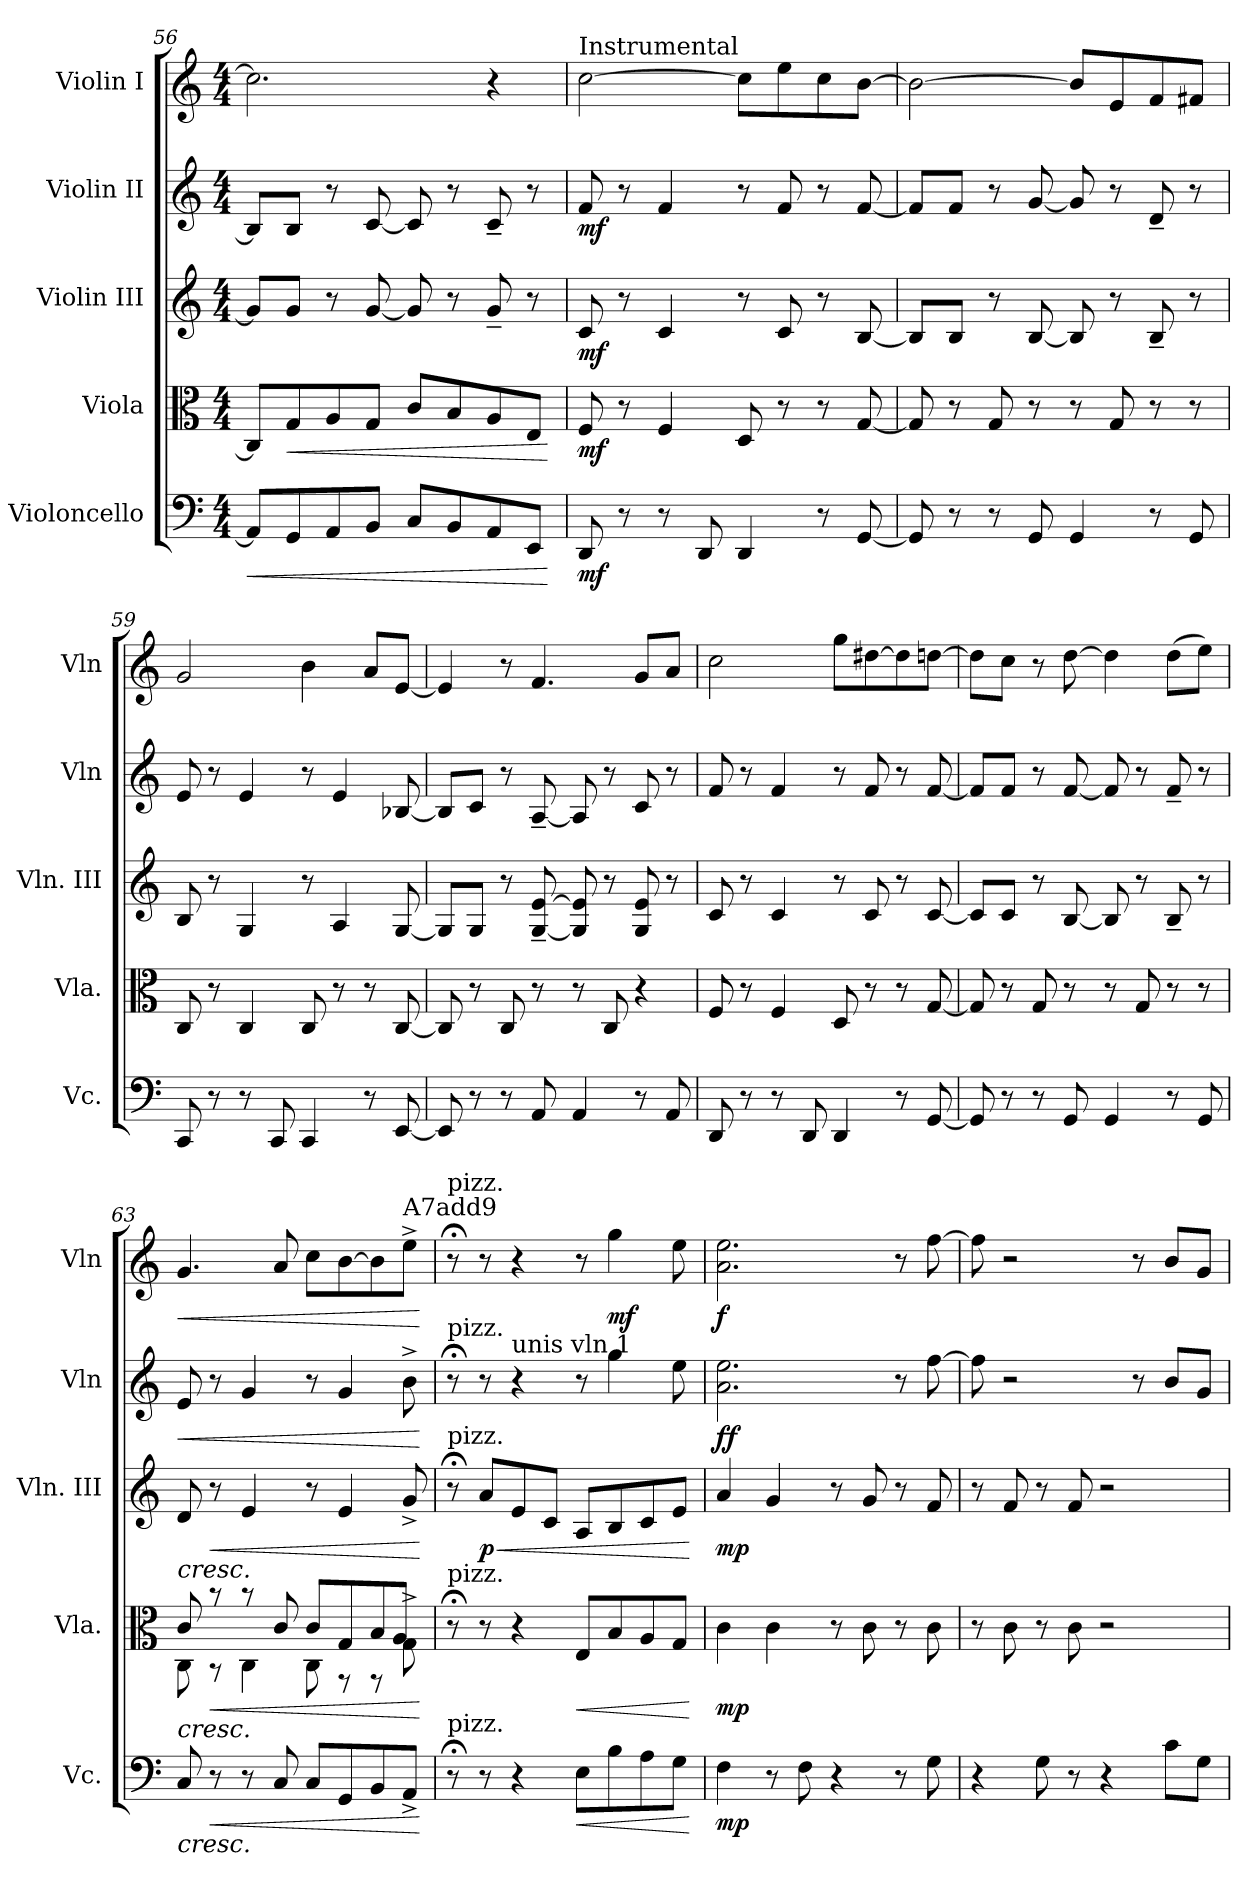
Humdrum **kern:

**kern	**dynam	**kern	**dynam	**kern	**dynam	**kern	**dynam	**kern	**dynam
*part5	*part5	*part4	*part4	*part3	*part3	*part2	*part2	*part1	*part1
*staff5	*staff5	*staff4	*staff4	*staff3	*staff3	*staff2	*staff2	*staff1	*staff1
*I"Violoncello	*	*I"Viola	*	*I"Violin III	*	*I"Violin II	*	*I"Violin I	*
*I'Vc.	*	*I'Vla.	*	*I'Vln. III	*	*I'Vln	*	*I'Vln	*
!!LO:PB:g=z
*clefF4	*	*clefC3	*	*clefG2	*	*clefG2	*	*clefG2	*
*k[]	*	*k[]	*	*k[]	*	*k[]	*	*k[]	*
*M4/4	*	*M4/4	*	*M4/4	*	*M4/4	*	*M4/4	*
=56	=56	=56	=56	=56	=56	=56	=56	=56	=56
!	!LO:HP:b	!	!	!	!	!	!	!	!
8AA/L]	<	8C/L]	.	8g/L]	.	8B/L]	.	2.cc\]	.
!	!	!	!LO:HP:b	!	!	!	!	!	!
8GG/	.	8G/	<	8g/J	.	8B/J	.	.	.
8AA/	.	8A/	.	8r	.	8r	.	.	.
8BB/J	.	8G/J	.	[8g/	.	[8c/	.	.	.
8C/L	.	8c/L	.	8g/]	.	8c/]	.	.	.
8BB/	.	8B/	.	8r	.	8r	.	.	.
8AA/	.	8A/	.	8g~/	.	8c~/	.	4r	.
8EE/J	.	8E/J	.	8r	.	8r	.	.	.
.	[	.	[	.	.	.	.	.	.
=57	=57	=57	=57	=57	=57	=57	=57	=57	=57
!	!	!	!	!	!	!	!	!LO:TX:a:t=Instrumental	!
!	!LO:DY:b	!	!LO:DY:b	!	!LO:DY:b	!	!LO:DY:b	!	!LO:DY:b
8DD/	mf	8F/	mf	8c/	mf	8f/	mf	[2cc\	other-dynamics
8r	.	8r	.	8r	.	8r	.	.	.
8r	.	4F/	.	4c/	.	4f/	.	.	.
8DD/	.	.	.	.	.	.	.	.	.
4DD/	.	8D/	.	8r	.	8r	.	8cc\L]	.
.	.	8r	.	8c/	.	8f/	.	8ee\	.
8r	.	8r	.	8r	.	8r	.	8cc\	.
[8GG/	.	[8G/	.	[8B/	.	[8f/	.	[8b\J	.
=58	=58	=58	=58	=58	=58	=58	=58	=58	=58
8GG/]	.	8G/]	.	8B/L]	.	8f/L]	.	2b\_	.
8r	.	8r	.	8B/J	.	8f/J	.	.	.
8r	.	8G/	.	8r	.	8r	.	.	.
8GG/	.	8r	.	[8B/	.	[8g/	.	.	.
4GG/	.	8r	.	8B/]	.	8g/]	.	8b/L]	.
.	.	8G/	.	8r	.	8r	.	8e/	.
8r	.	8r	.	8B~/	.	8d~/	.	8f/	.
8GG/	.	8r	.	8r	.	8r	.	8f#X/J	.
!!LO:LB:g=z
=59	=59	=59	=59	=59	=59	=59	=59	=59	=59
8CC/	.	8C/	.	8B/	.	8e/	.	2g/	.
8r	.	8r	.	8r	.	8r	.	.	.
8r	.	4C/	.	4G/	.	4e/	.	.	.
8CC/	.	.	.	.	.	.	.	.	.
4CC/	.	8C/	.	8r	.	8r	.	4b\	.
.	.	8r	.	4A/	.	4e/	.	.	.
8r	.	8r	.	.	.	.	.	8a/L	.
[8EE/	.	[8C/	.	[8G/	.	[8B-X/	.	[8e/J	.
=60	=60	=60	=60	=60	=60	=60	=60	=60	=60
8EE/]	.	8C/]	.	8G/L]	.	8B-/L]	.	4e/]	.
8r	.	8r	.	8G/J	.	8c/J	.	.	.
8r	.	8C/	.	8r	.	8r	.	8r	.
8AA/	.	8r	.	[8G/~ [8e/~	.	[8A~/	.	4.f/	.
4AA/	.	8r	.	8G/] 8e/]	.	8A/]	.	.	.
.	.	8C/	.	8r	.	8r	.	.	.
8r	.	4r	.	8G/ 8e/	.	8c/	.	8g/L	.
8AA/	.	.	.	8r	.	8r	.	8a/J	.
=61	=61	=61	=61	=61	=61	=61	=61	=61	=61
8DD/	.	8F/	.	8c/	.	8f/	.	2cc\	.
8r	.	8r	.	8r	.	8r	.	.	.
8r	.	4F/	.	4c/	.	4f/	.	.	.
8DD/	.	.	.	.	.	.	.	.	.
4DD/	.	8D/	.	8r	.	8r	.	8gg\L	.
.	.	8r	.	8c/	.	8f/	.	[8dd#X\	.
8r	.	8r	.	8r	.	8r	.	8dd#\]	.
[8GG/	.	[8G/	.	[8c/	.	[8f/	.	[8ddn\J	.
!!LO:PB:g=z
=62	=62	=62	=62	=62	=62	=62	=62	=62	=62
8GG/]	.	8G/]	.	8c/L]	.	8f/L]	.	8dd\L]	.
8r	.	8r	.	8c/J	.	8f/J	.	8cc\J	.
8r	.	8G/	.	8r	.	8r	.	8r	.
8GG/	.	8r	.	[8B/	.	[8f/	.	[8dd\	.
4GG/	.	8r	.	8B/]	.	8f/]	.	4dd\]	.
.	.	8G/	.	8r	.	8r	.	.	.
8r	.	8r	.	8B~/	.	8f~/	.	(8dd\L	.
8GG/	.	8r	.	8r	.	8r	.	8ee\J)	.
=63	=63	=63	=63	=63	=63	=63	=63	=63	=63
!	!LO:HP:b	!	!LO:HP:b	!	!LO:HP:b	!	!LO:HP:b	!	!LO:HP:b
*	*	*^	*	*	*	*	*	*	*
8C/	<	8C\	8c/	<	8d/	<	8e/	<	4.g/	<
!	!LO:HP:b	!	!	!LO:HP:b	!	!LO:HP:b	!	!	!	!
8r	<	8rBB	8rb	<	8r	<	8r	.	.	.
8r	.	4C\	8rb	.	4e/	.	4g/	.	.	.
8C/	.	.	8c/	.	.	.	.	.	8a/	.
8C/L	.	8C\	8c/L	.	8r	.	8r	.	8cc\L	.
8GG/	.	8rGG	8G/	.	4e/	.	4g/	.	[8b\	.
8BB/	.	8rGG	8B/	.	.	.	.	.	8b\]	.
!	!	!	!	!	!	!	!	!	!LO:TX:a:t=A7add9	!
8AA^/J	.	8G^\	8A/J	.	8g^/	.	8b^\	.	8ee^\J	.
*	*	*v	*v	*	*	*	*	*	*	*
.	[ [	.	[ [	.	[ [	.	[	.	[
=64	=64	=64	=64	=64	=64	=64	=64	=64	=64
!	!	!	!	!	!	!	!	!LO:TX:a:t=pizz.	!
!	!	!	!	!	!	!LO:TX:a:t=pizz.	!	!	!
!	!	!	!	!LO:TX:a:t=pizz.	!	!	!	!	!
!	!	!LO:TX:a:t=pizz.	!	!	!	!	!	!	!
!LO:TX:a:t=pizz.	!	!	!	!	!	!	!	!	!
8r;<	.	8r;<	.	8r;<	.	8r;<	.	8r;<	.
!	!	!	!	!	!LO:HP:b	!	!	!	!
!	!	!	!	!	!LO:DY:n=1:b	!	!	!	!
8r	.	8r	.	8a/L	< p	8r	.	8r	.
!	!	!	!	!	!	!LO:TX:a:t=unis vln 1	!	!	!
4r	.	4r	.	8e/	.	4r	.	4r	.
.	.	.	.	8c/J	.	.	.	.	.
!	!LO:HP:b	!	!LO:HP:b	!	!	!	!	!	!
8E\L	<	8E/L	<	8A/L	.	8r	.	8r	.
!	!	!	!	!	!	!	!LO:DY:b	!	!
!	!	!	!	!	!	!	!LO:DY:n=1:b	!	!LO:DY:b
8B\	.	8B/	.	8B/	.	4gg\	mf mf	4gg\	mf
8A\	.	8A/	.	8c/	.	.	.	.	.
8G\J	.	8G/J	.	8e/J	.	8ee\	.	8ee\	.
.	[	.	[	.	[	.	.	.	.
=65	=65	=65	=65	=65	=65	=65	=65	=65	=65
!	!LO:DY:b	!	!LO:DY:b	!	!LO:DY:b	!	!LO:DY:b	!	!
!	!	!	!	!	!	!	!LO:DY:n=1:b	!	!LO:DY:b
4F\	mp	4c\	mp	4a/	mp	2.a\ 2.ee\	f f	2.a\ 2.ee\	f
8r	.	4c\	.	4g/	.	.	.	.	.
8F\	.	.	.	.	.	.	.	.	.
4r	.	8r	.	8r	.	.	.	.	.
.	.	8c\	.	8g/	.	.	.	.	.
8r	.	8r	.	8r	.	8r	.	8r	.
8G\	.	8c\	.	8f/	.	[8ff\	.	[8ff\	.
!!LO:LB:g=z
=66	=66	=66	=66	=66	=66	=66	=66	=66	=66
4r	.	8r	.	8r	.	8ff\]	.	8ff\]	.
.	.	8c\	.	8f/	.	2r	.	2r	.
8G\	.	8r	.	8r	.	.	.	.	.
8r	.	8c\	.	8f/	.	.	.	.	.
4r	.	2r	.	2r	.	.	.	.	.
.	.	.	.	.	.	8r	.	8r	.
8c\L	.	.	.	.	.	8b/L	.	8b/L	.
8G\J	.	.	.	.	.	8g/J	.	8g/J	.
=	=	=	=	=	=	=	=	=	=
*-	*-	*-	*-	*-	*-	*-	*-	*-	*-
